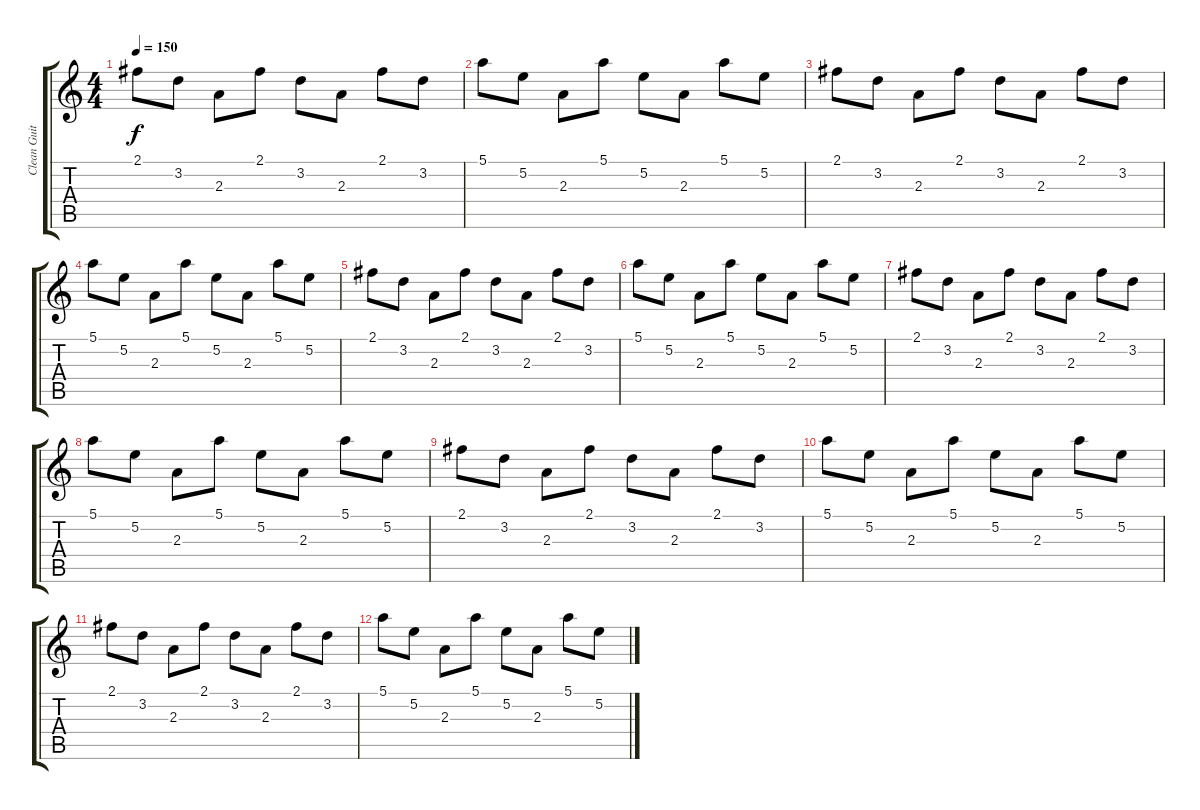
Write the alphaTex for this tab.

\track ("Clean Guitar" "Clean Guit") {instrument electricguitarclean}
\staff {score tabs}
\tuning (E4 B3 G3 D3 A2 E2) {hide}
\ts (4 4)
\tempo 150
\clef g2
\ks c
2.1.8{dy f instrument electricguitarclean} 3.2.8 2.3.8 2.1.8 3.2.8 2.3.8 2.1.8 3.2.8 |
5.1.8 5.2.8 2.3.8 5.1.8 5.2.8 2.3.8 5.1.8 5.2.8 |
2.1.8 3.2.8 2.3.8 2.1.8 3.2.8 2.3.8 2.1.8 3.2.8 |
5.1.8 5.2.8 2.3.8 5.1.8 5.2.8 2.3.8 5.1.8 5.2.8 |
2.1.8 3.2.8 2.3.8 2.1.8 3.2.8 2.3.8 2.1.8 3.2.8 |
5.1.8 5.2.8 2.3.8 5.1.8 5.2.8 2.3.8 5.1.8 5.2.8 |
2.1.8 3.2.8 2.3.8 2.1.8 3.2.8 2.3.8 2.1.8 3.2.8 |
5.1.8 5.2.8 2.3.8 5.1.8 5.2.8 2.3.8 5.1.8 5.2.8 |
2.1.8 3.2.8 2.3.8 2.1.8 3.2.8 2.3.8 2.1.8 3.2.8 |
5.1.8 5.2.8 2.3.8 5.1.8 5.2.8 2.3.8 5.1.8 5.2.8 |
2.1.8 3.2.8 2.3.8 2.1.8 3.2.8 2.3.8 2.1.8 3.2.8 |
5.1.8 5.2.8 2.3.8 5.1.8 5.2.8 2.3.8 5.1.8 5.2.8
